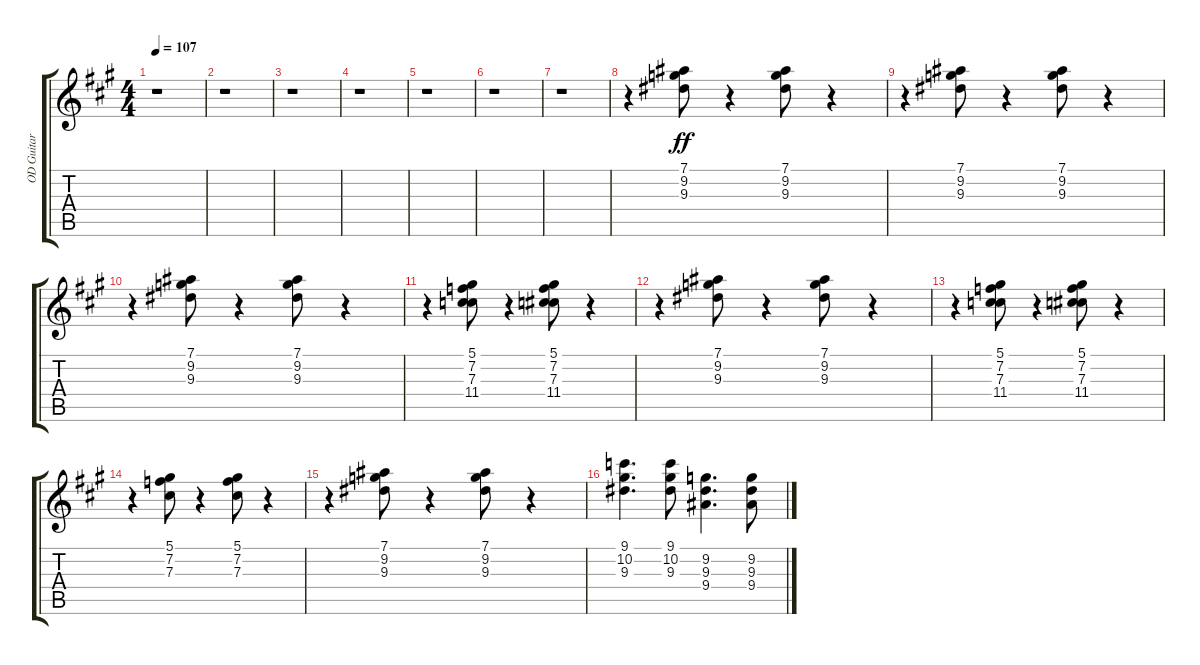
\track ("OD Guitar" "OD Guitar") {instrument overdrivenguitar}
\staff {score tabs}
\tuning (Eb4 Bb3 Gb3 Db3 Ab2 Eb2) {hide}
\ts (4 4)
\tempo 107
\clef g2
\ks a
r.1{dy ff} |
r.1 |
r.1 |
r.1 |
r.1 |
r.1 |
r.1 |
r.4 (7.1 9.2 9.3).8 r.4 (7.1 9.2 9.3).8 r.4 |
r.4 (7.1 9.2 9.3).8 r.4 (7.1 9.2 9.3).8 r.4 |
r.4 (7.1 9.2 9.3).8 r.4 (7.1 9.2 9.3).8 r.4 |
r.4 (5.1 7.2 7.3 11.4).8 r.4 (5.1 7.2 7.3 11.4).8 r.4 |
r.4 (7.1 9.2 9.3).8 r.4 (7.1 9.2 9.3).8 r.4 |
r.4 (5.1 7.2 7.3 11.4).8 r.4 (5.1 7.2 7.3 11.4).8 r.4 |
r.4 (5.1 7.2 7.3).8 r.4 (5.1 7.2 7.3).8 r.4 |
r.4 (7.1 9.2 9.3).8 r.4 (7.1 9.2 9.3).8 r.4 |
(9.1 10.2 9.3).4{d} (9.1 10.2 9.3).8 (9.2 9.3 9.4).4{d} (9.2 9.3 9.4).8
